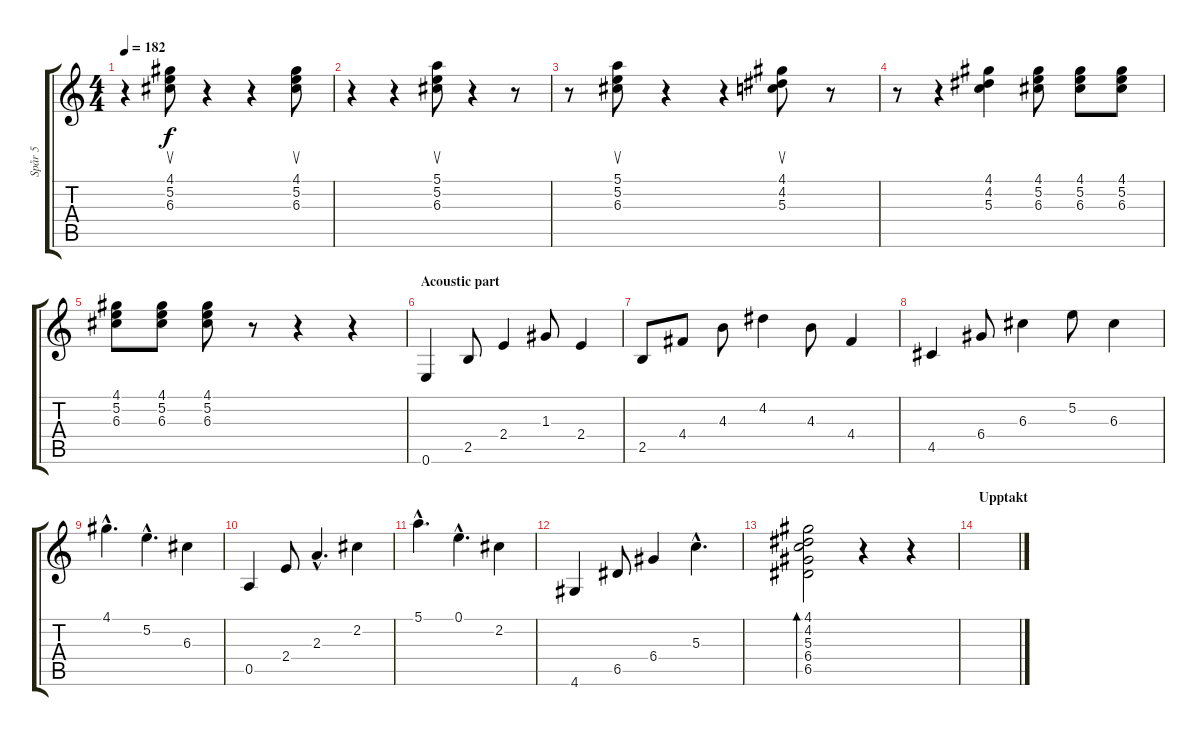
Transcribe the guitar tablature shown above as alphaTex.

\track ("Spår 5" "Spår 5") {instrument overdrivenguitar}
\staff {score tabs}
\tuning (E4 B3 G3 D3 A2 E2) {hide}
\ts (4 4)
\tempo 182
\clef g2
\ks c
r.4{dy f} (4.1 5.2 6.3).8{su} r.4 r.4 (4.1 5.2 6.3).8{su} |
r.4 r.4 (5.1 5.2 6.3).8{su} r.4 r.8 |
r.8 (5.1 5.2 6.3).8{su} r.4 r.4 (4.1 4.2 5.3).8{su} r.8 |
r.8 r.4 (4.1 4.2 5.3).4 (4.1 5.2 6.3).8 (4.1 5.2 6.3).8 (4.1 5.2 6.3).8 |
(4.1 5.2 6.3).8 (4.1 5.2 6.3).8 (4.1 5.2 6.3).8 r.8 r.4 r.4 |
\section ("" "Acoustic part")
0.6.4{instrument acousticguitarsteel} 2.5.8 2.4.4 1.3.8 2.4.4 |
2.5.8 4.4.8 4.3.8 4.2.4 4.3.8 4.4.4 |
4.5.4 6.4.8 6.3.4 5.2.8 6.3.4 |
4.1{hac}.4{d} 5.2{hac}.4{d} 6.3.4 |
0.5.4 2.4.8 2.3{hac}.4{d} 2.2.4 |
5.1{hac}.4{d} 0.1{hac}.4{d} 2.2.4 |
4.6.4 6.5.8 6.4.4 5.3{hac}.4{d} |
(4.1 4.2 5.3 6.4 6.5).2{bd 120} r.4 r.4 |
\section ("" "Upptakt")
